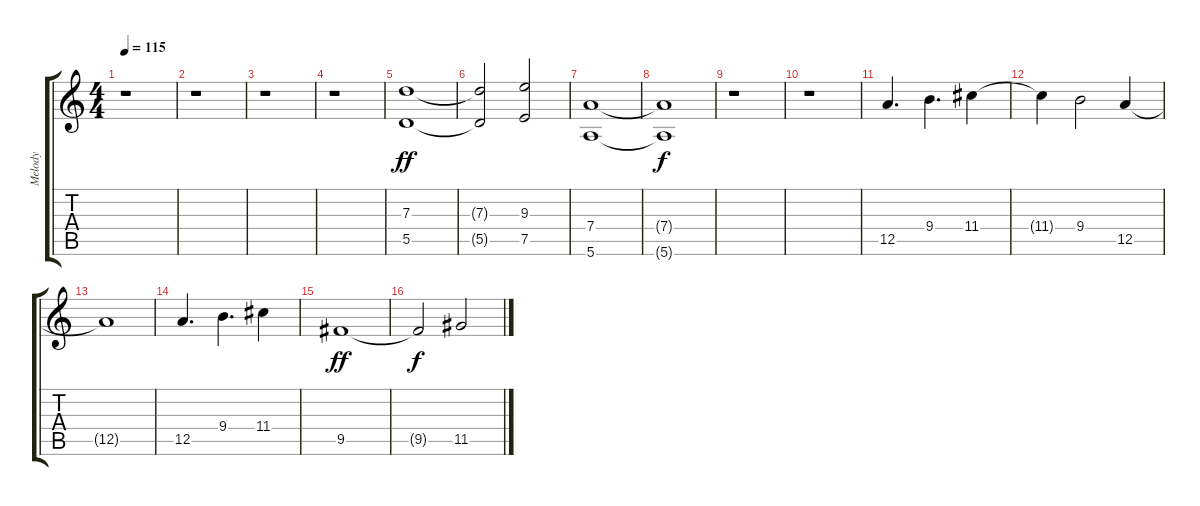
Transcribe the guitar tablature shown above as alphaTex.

\track ("Melody" "Melody") {instrument electricguitarjazz}
\staff {score tabs}
\tuning (E4 B3 G3 D3 A2 E2) {hide}
\ts (4 4)
\tempo 115
\clef g2
\ks c
r.1{dy f} |
r.1 |
r.1 |
r.1 |
(7.3 5.5).1{dy ff} |
(7.3{t} 5.5{t}).2 (9.3 7.5).2 |
(7.4 5.6).1 |
(7.4{t} 5.6{t}).1{dy f} |
r.1 |
r.1 |
12.5.4{d} 9.4.4{d} 11.4.4 |
11.4{t}.4 9.4.2 12.5.4 |
12.5{t}.1 |
12.5.4{d} 9.4.4{d} 11.4.4 |
9.5.1{dy ff} |
9.5{t}.2{dy f} 11.5.2
